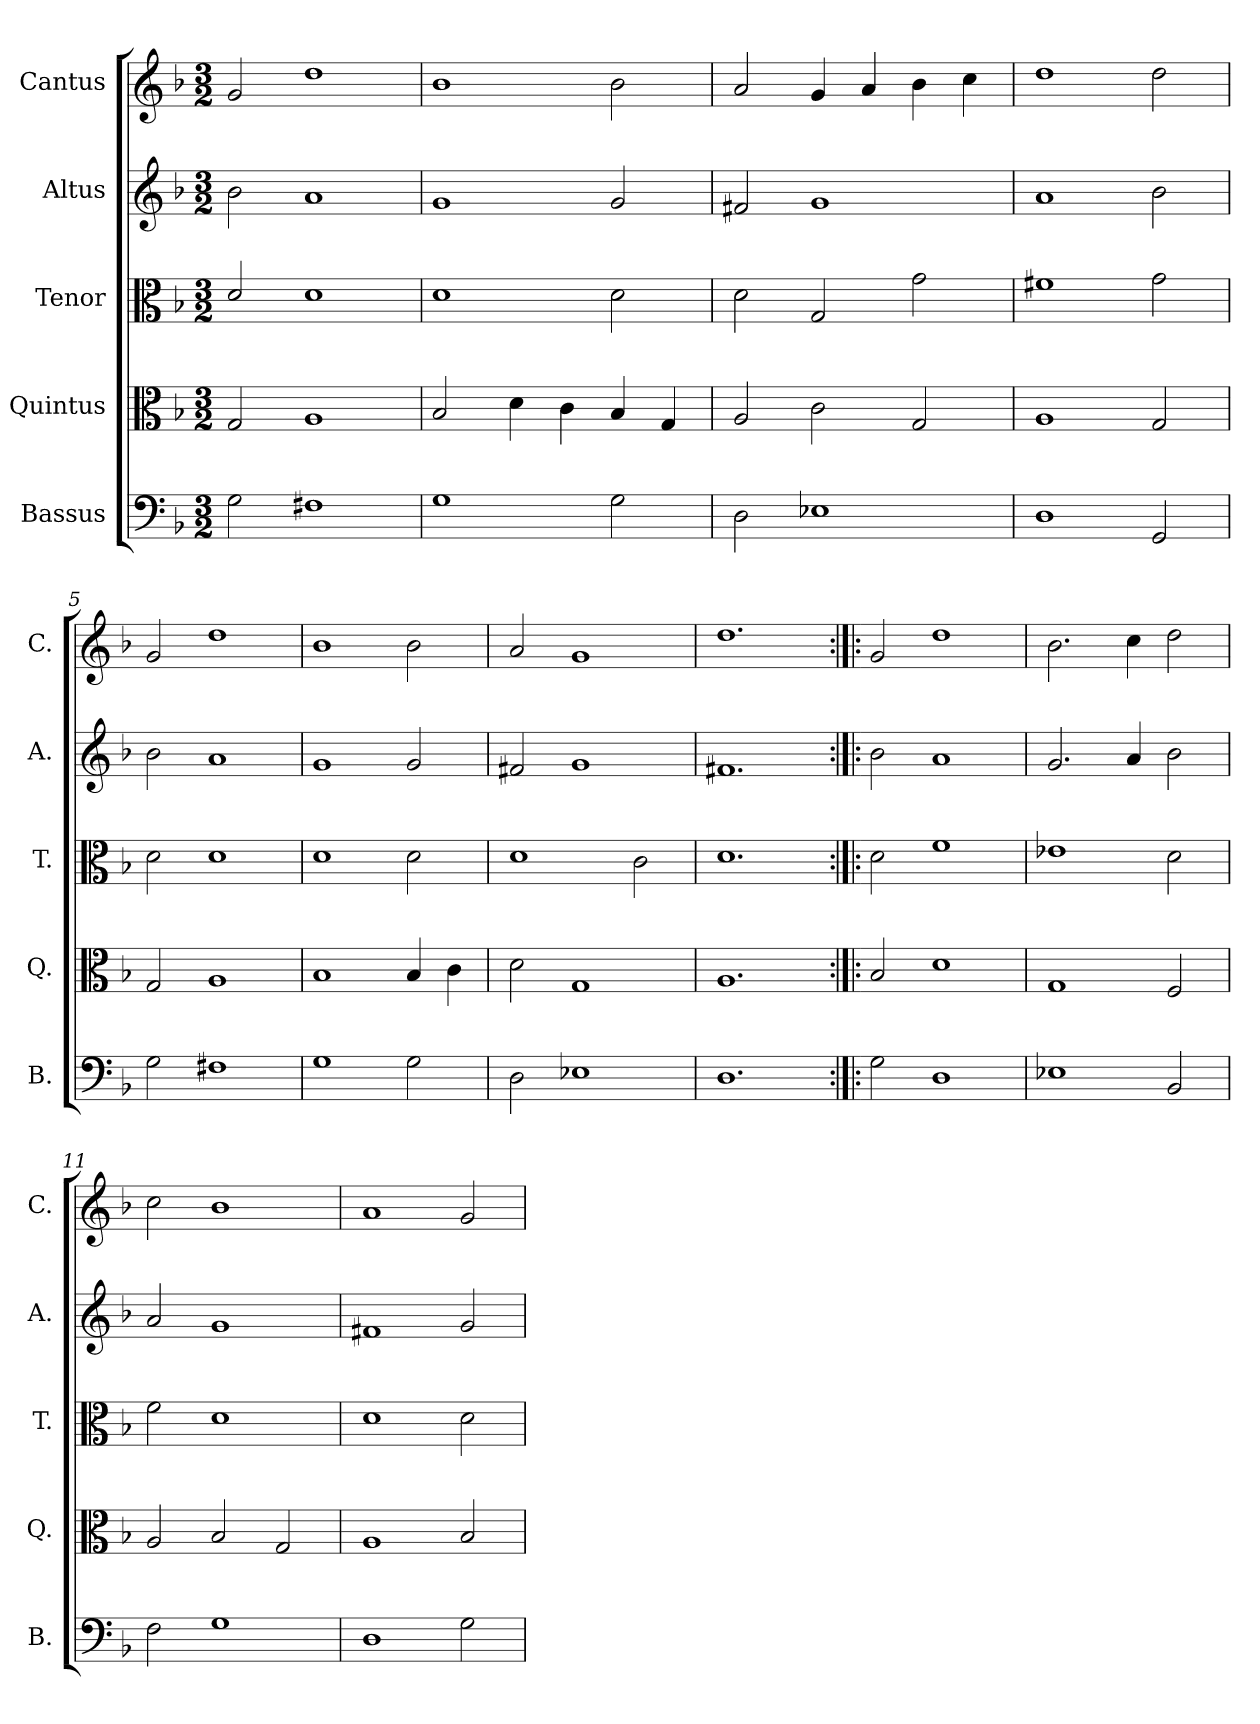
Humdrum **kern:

**kern	**kern	**kern	**kern	**kern
*part5	*part4	*part3	*part2	*part1
*staff5	*staff4	*staff3	*staff2	*staff1
*I"Bassus	*I"Quintus	*I"Tenor	*I"Altus	*I"Cantus
*I'B.	*I'Q.	*I'T.	*I'A.	*I'C.
*clefF4	*clefC3	*clefC3	*clefG2	*clefG2
*k[b-]	*k[b-]	*k[b-]	*k[b-]	*k[b-]
*F:	*F:	*F:	*F:	*F:
*M3/2	*M3/2	*M3/2	*M3/2	*M3/2
=1	=1	=1	=1	=1
2G\	2G/	2d/	2b-\	2g/
1F#X\	1A/	1d\	1a/	1dd\
=2	=2	=2	=2	=2
1G\	2B-/	1d\	1g/	1b-\
.	4d\	.	.	.
.	4c\	.	.	.
2G\	4B-/	2d\	2g/	2b-\
.	4G/	.	.	.
=3	=3	=3	=3	=3
2D\	2A/	2d\	2f#X/	2a/
1E-X\	2c\	2G/	1g/	4g/
.	.	.	.	4a/
.	2G/	2g\	.	4b-\
.	.	.	.	4cc\
=4	=4	=4	=4	=4
1D\	1A/	1f#X\	1a/	1dd\
2GG/	2G/	2g\	2b-\	2dd\
=5	=5	=5	=5	=5
2G\	2G/	2d\	2b-\	2g/
1F#X\	1A/	1d\	1a/	1dd\
!!LO:LB:g=z
=6	=6	=6	=6	=6
1G\	1B-/	1d\	1g/	1b-\
2G\	4B-/	2d\	2g/	2b-\
.	4c\	.	.	.
=7	=7	=7	=7	=7
2D\	2d\	1d\	2f#X/	2a/
1E-X\	1G/	.	1g/	1g/
.	.	2c\	.	.
=8	=8	=8	=8	=8
1.D\	1.A/	1.d\	1.f#X/	1.dd\
=9:|!|:	=9:|!|:	=9:|!|:	=9:|!|:	=9:|!|:
2G\	2B-/	2d\	2b-\	2g/
1D\	1d\	1f\	1a/	1dd\
=10	=10	=10	=10	=10
1E-X\	1G/	1e-X\	2.g/	2.b-\
.	.	.	4a/	4cc\
2BB-/	2F/	2d\	2b-\	2dd\
!!LO:PB:g=z
=11	=11	=11	=11	=11
2F\	2A/	2f\	2a/	2cc\
1G\	2B-/	1d\	1g/	1b-\
.	2G/	.	.	.
=12	=12	=12	=12	=12
1D\	1A/	1d\	1f#X/	1a/
2G\	2B-/	2d\	2g/	2g/
=	=	=	=	=
*-	*-	*-	*-	*-
